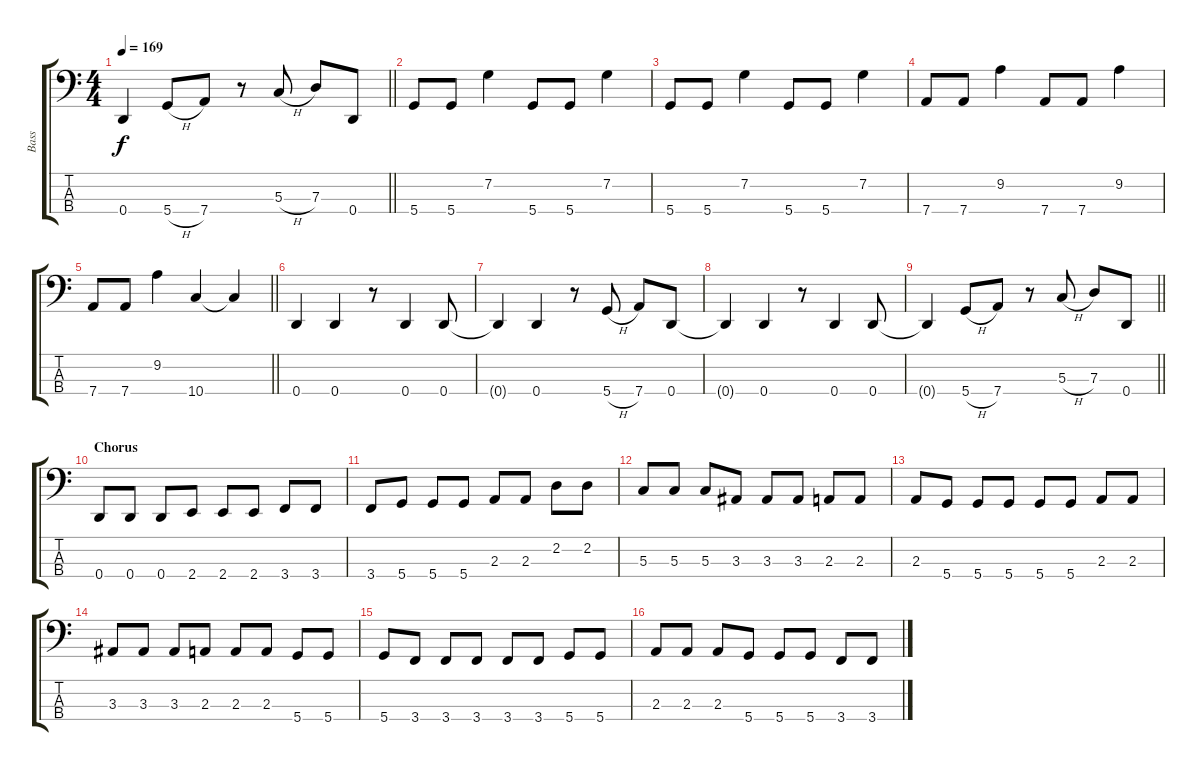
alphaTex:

\track ("Bass" "Bass") {instrument electricbassfinger}
\staff {score tabs}
\tuning (F2 C2 G1 D1) {hide}
\ts (4 4)
\tempo 169
\clef f4
\barLineRight lightlight
\ks c
0.4{t}.4{dy f} 5.4{h}.8 7.4.8 r.8 5.3{h}.8 7.3.8 0.4.8 |
5.4.8 5.4.8 7.2.4 5.4.8 5.4.8 7.2.4 |
5.4.8 5.4.8 7.2.4 5.4.8 5.4.8 7.2.4 |
7.4.8 7.4.8 9.2.4 7.4.8 7.4.8 9.2.4 |
\barLineRight lightlight
7.4.8 7.4.8 9.2.4 10.4.4 10.4{t}.4 |
0.4.4 0.4.4 r.8 0.4.4 0.4.8 |
0.4{t}.4 0.4.4 r.8 5.4{h}.8 7.4.8 0.4.8 |
0.4{t}.4 0.4.4 r.8 0.4.4 0.4.8 |
\barLineRight lightlight
0.4{t}.4 5.4{h}.8 7.4.8 r.8 5.3{h}.8 7.3.8 0.4.8 |
\section ("" "Chorus")
0.4.8 0.4.8 0.4.8 2.4.8 2.4.8 2.4.8 3.4.8 3.4.8 |
3.4.8 5.4.8 5.4.8 5.4.8 2.3.8 2.3.8 2.2.8 2.2.8 |
5.3.8 5.3.8 5.3.8 3.3.8 3.3.8 3.3.8 2.3.8 2.3.8 |
2.3.8 5.4.8 5.4.8 5.4.8 5.4.8 5.4.8 2.3.8 2.3.8 |
3.3.8 3.3.8 3.3.8 2.3.8 2.3.8 2.3.8 5.4.8 5.4.8 |
5.4.8 3.4.8 3.4.8 3.4.8 3.4.8 3.4.8 5.4.8 5.4.8 |
2.3.8 2.3.8 2.3.8 5.4.8 5.4.8 5.4.8 3.4.8 3.4.8
